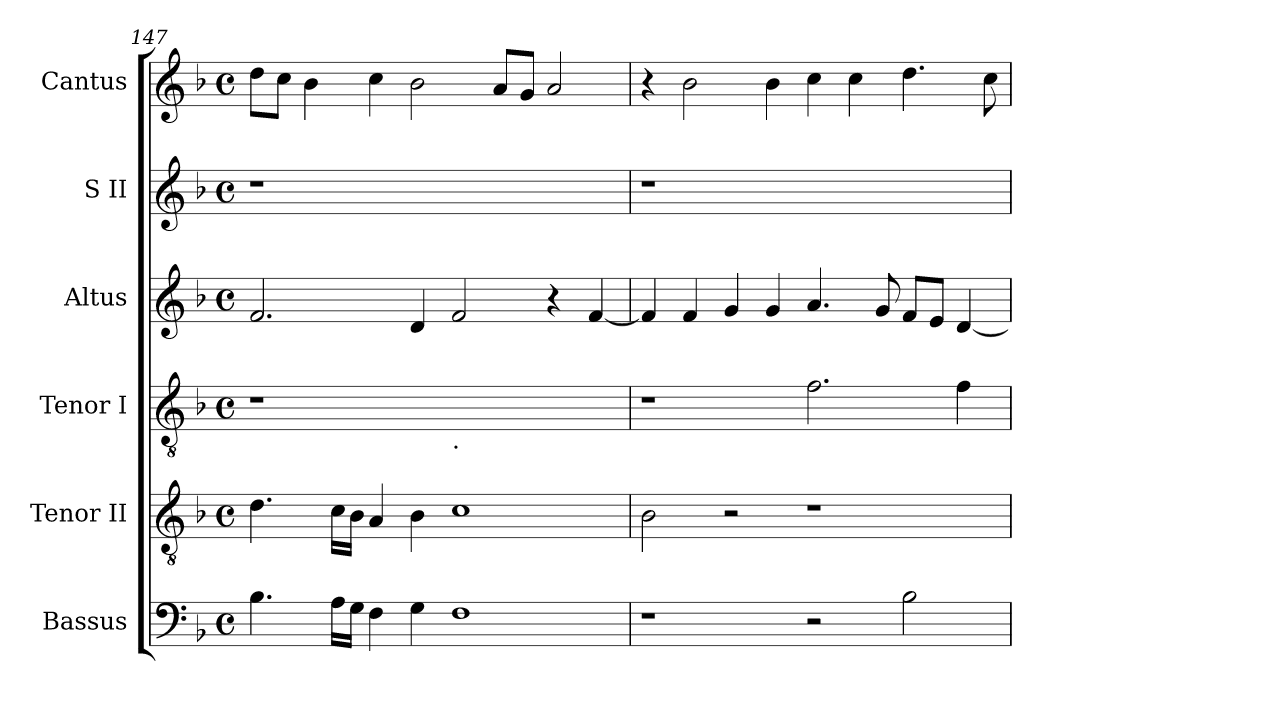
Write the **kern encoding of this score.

**kern	**text	**kern	**kern	**kern	**kern	**kern
*part6	*part6	*part5	*part4	*part3	*part2	*part1
*staff6	*staff6	*staff5	*staff4	*staff3	*staff2	*staff1
*I"Bassus	*	*I"Tenor II	*I"Tenor I	*I"Altus	*I"S II	*I"Cantus
*I'B	*	*I'T II	*I'T I	*I'A	*	*
*clefF4	*	*clefGv2	*clefGv2	*clefG2	*clefG2	*clefG2
*k[b-]	*	*k[b-]	*k[b-]	*k[b-]	*k[b-]	*k[b-]
*F:	*	*F:	*F:	*F:	*F:	*F:
*M4/4	*	*M4/4	*M4/4	*M4/4	*M4/4	*M4/4
*met(c)	*	*met(c)	*met(c)	*met(c)	*met(c)	*met(c)
=147	=147	=147	=147	=147	=147	=147
4.B-\	.	4.d\	1r	2.f/	1r	8dd\L
.	.	.	.	.	.	8cc\J
.	.	.	.	.	.	4b-\
16A\LL	.	16c\LL	.	.	.	.
16G\JJ	.	16B-\JJ	.	.	.	.
4F\	.	4A/	.	.	.	4cc\
4G\	.	4B-\	.	4d/	.	2b-\
!	!	!	!LO:TX:b:t=.	!	!	!
1F	.	1c	1ryy	2f/	1ryy	.
.	.	.	.	.	.	8a/L
.	.	.	.	.	.	8g/J
.	.	.	.	4r	.	2a/
.	.	.	.	[<4f/	.	.
!!LO:LB:g=z
=148	=148	=148	=148	=148	=148	=148
1r	.	2B-\	1r	4f/]	1r	4r
.	.	.	.	4f/	.	2b-\
.	.	2r	.	4g/	.	.
.	.	.	.	4g/	.	4b-\
2r	.	1r	2.f\	4.a/	1ryy	4cc\
.	.	.	.	.	.	4cc\
.	.	.	.	8g/	.	.
2B-\	.	.	.	8f/L	.	4.dd\
.	.	.	.	8e/J	.	.
.	.	.	4f\	[<4d/	.	.
.	.	.	.	.	.	8cc\
=	=	=	=	=	=	=
*-	*-	*-	*-	*-	*-	*-
